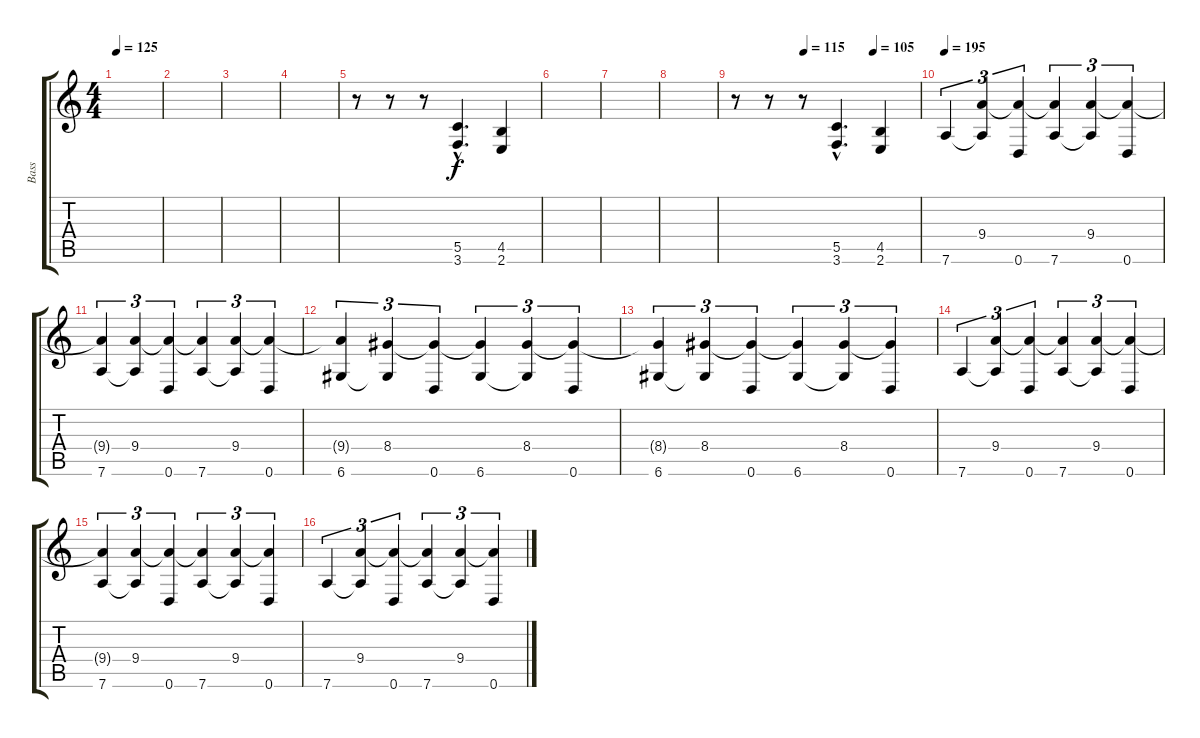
\track ("Bass" "Bass") {instrument distortionguitar}
\staff {score tabs}
\tuning (D4 A3 F3 C3 G2 D2) {hide}
\ts (4 4)
\tempo 125
\clef g2
\ks c
|
|
|
|
r.8 r.8 r.8 (5.5{hac} 3.6{hac}).4{d} (4.5 2.6).4 |
|
|
|
\tempo (115 0.375)
\tempo (105 0.75)
r.8 r.8 r.8 (5.5{hac} 3.6{hac}).4{d} (4.5 2.6).4 |
\tempo 195
7.6.4{tu (3 2) volume 10} (9.4 7.6{t}).4{tu (3 2)} (9.4{t} 0.6).4{tu (3 2)} (9.4{t} 7.6).4{tu (3 2)} (9.4 7.6{t}).4{tu (3 2)} (9.4{t} 0.6).4{tu (3 2)} |
(9.4{t} 7.6).4{tu (3 2)} (9.4 7.6{t}).4{tu (3 2)} (9.4{t} 0.6).4{tu (3 2)} (9.4{t} 7.6).4{tu (3 2)} (9.4 7.6{t}).4{tu (3 2)} (9.4{t} 0.6).4{tu (3 2)} |
(9.4{t} 6.6).4{tu (3 2) volume 9} (8.4 6.6{t}).4{tu (3 2)} (8.4{t} 0.6).4{tu (3 2)} (8.4{t} 6.6).4{tu (3 2)} (8.4 6.6{t}).4{tu (3 2)} (8.4{t} 0.6).4{tu (3 2)} |
(8.4{t} 6.6).4{tu (3 2)} (8.4 6.6{t}).4{tu (3 2)} (8.4{t} 0.6).4{tu (3 2)} (8.4{t} 6.6).4{tu (3 2)} (8.4 6.6{t}).4{tu (3 2)} (8.4{t} 0.6).4{tu (3 2)} |
7.6.4{tu (3 2) volume 10} (9.4 7.6{t}).4{tu (3 2)} (9.4{t} 0.6).4{tu (3 2)} (9.4{t} 7.6).4{tu (3 2)} (9.4 7.6{t}).4{tu (3 2)} (9.4{t} 0.6).4{tu (3 2)} |
(9.4{t} 7.6).4{tu (3 2) volume 9} (9.4 7.6{t}).4{tu (3 2)} (9.4{t} 0.6).4{tu (3 2)} (9.4{t} 7.6).4{tu (3 2)} (9.4 7.6{t}).4{tu (3 2)} (9.4{t} 0.6).4{tu (3 2)} |
7.6.4{tu (3 2)} (9.4 7.6{t}).4{tu (3 2)} (9.4{t} 0.6).4{tu (3 2)} (9.4{t} 7.6).4{tu (3 2)} (9.4 7.6{t}).4{tu (3 2)} (9.4{t} 0.6).4{tu (3 2)}
